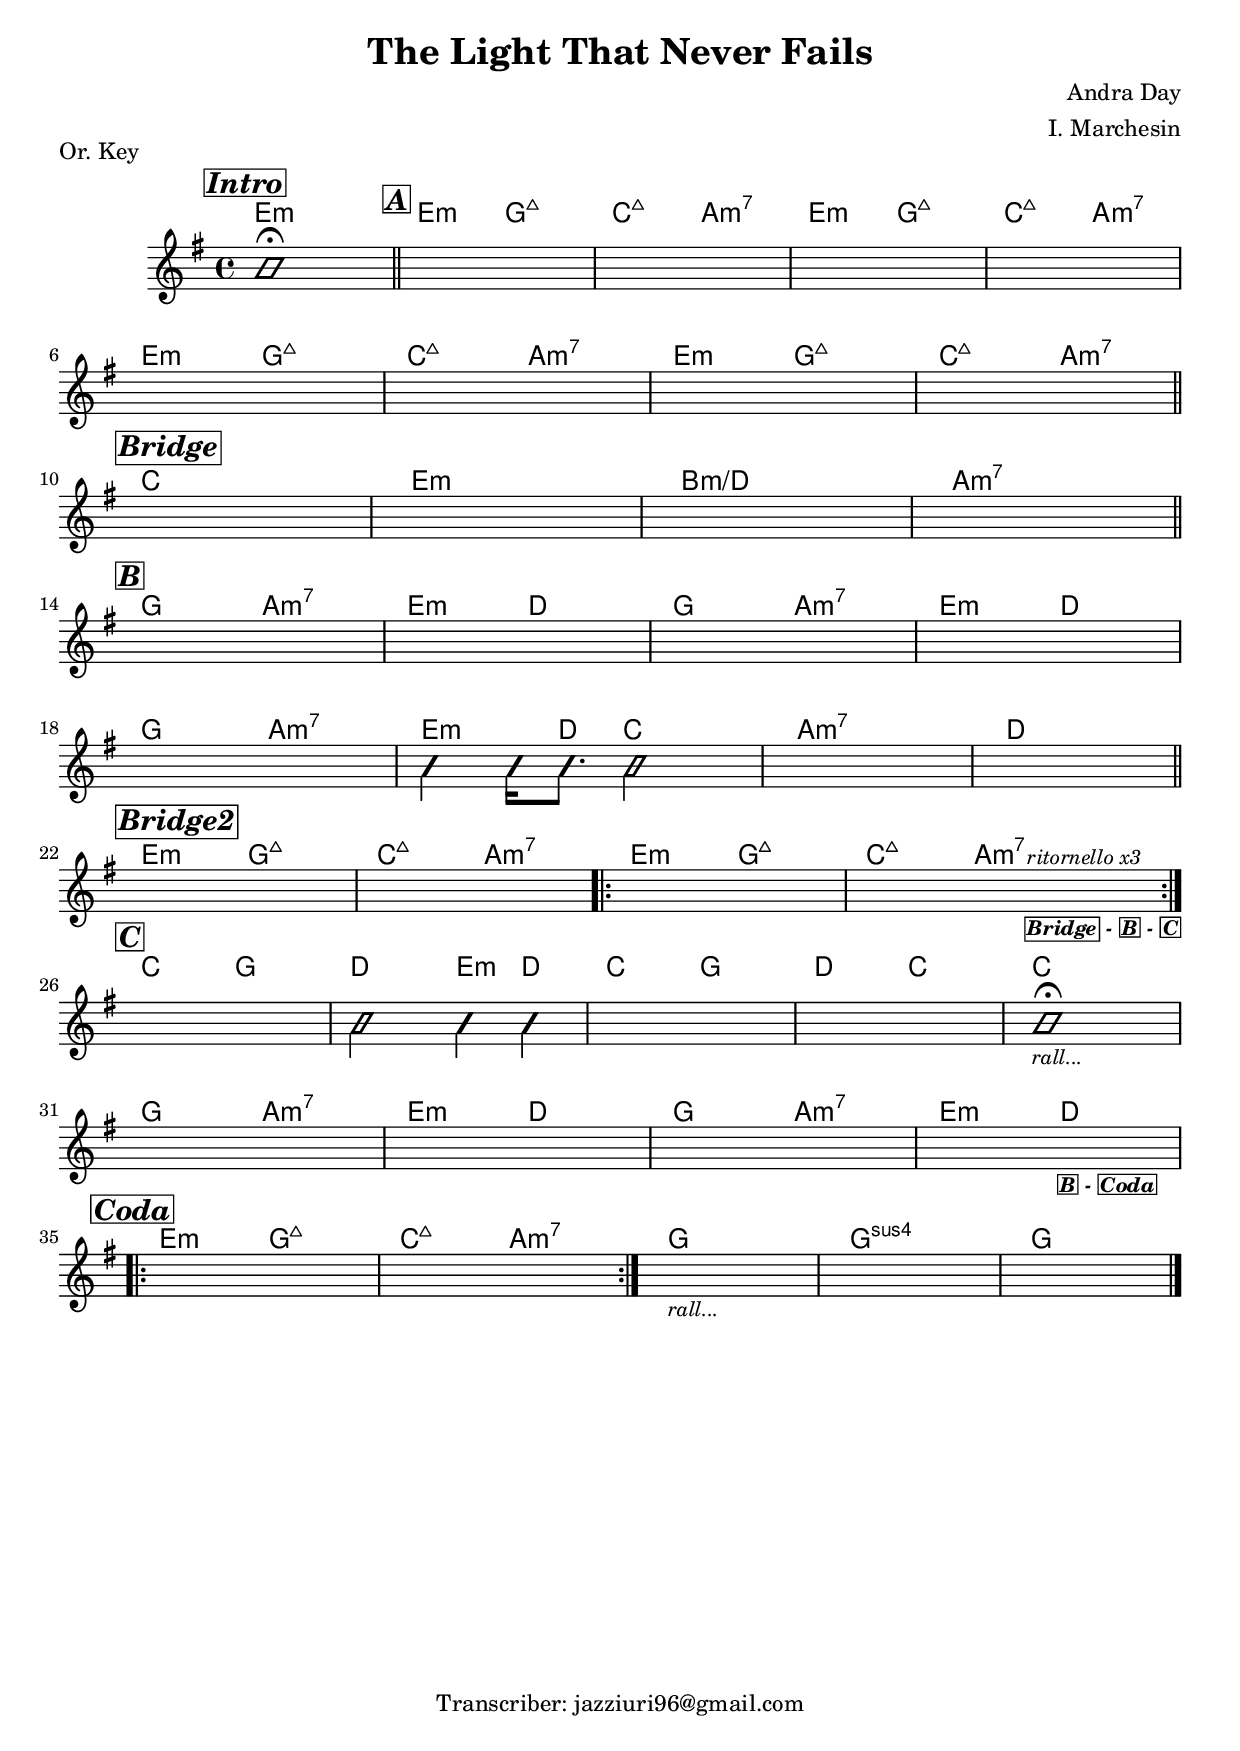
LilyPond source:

\header {
  title = "The Light That Never Fails"
  piece = "Or. Key"
  composer = "Andra Day"
  arranger = "I. Marchesin"
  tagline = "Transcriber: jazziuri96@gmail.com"
}

obbligato =
\transpose c c {
  \relative c' {
    \clef treble
    \key e \minor
    \time 4/4

    \mark \markup {\bold \italic \box "Intro"}
    \improvisationOn b'1\fermata \improvisationOff \bar "||"
    \mark \markup {\bold \italic \box "A"}
    s1*4 \break
    s1*4 \break \bar "||"
    
    \mark \markup {\bold \italic \box "Bridge"}
    s1*4 \break \bar "||"

    \mark \markup {\bold \italic \box "B"}
    s1*4 \break
    s1
    \improvisationOn b4 b16 b8. b2 \improvisationOff
    s1*2 \break \bar "||"

    \mark \markup {\bold \italic \box "Bridge2"}
    s1
    s1
    \repeat volta 2 {
    s1
    s2 s4 s4^\markup {\small \italic "ritornello x3"}_\markup {\bold \small \italic \box "Bridge" \bold \small \italic "-" \bold \small \italic \box "B" \bold \small \italic "-" \bold \small \italic \box "C"} \break
    }

    \mark \markup {\bold \italic \box "C"}
    s1
    \improvisationOn b2 b4 b \improvisationOff
    s1*2
    \improvisationOn b1_\markup {\small \italic "rall..." } \fermata \improvisationOff \break
    s1*3
    s2 s2_\markup {\bold \small \italic \box "B" \bold \small \italic "-" \bold \small \italic \box "Coda"} \break
    
    \mark \markup {\bold \italic \box "Coda"}
    \repeat volta 2 {
    s1*2
    }
    s1_\markup {\small \italic "rall..."}
    s1*2 \break \bar "|."

  }
}

armonie = 
\transpose c c {
  \chordmode {
    
    %Intro
    e1:m

    %A - Em Gmaj7 Cmaj7 Am7
    \once \set chordChanges = ##f e2:m g:maj7
    c:maj7 a:m7
    e2:m g:maj7
    c:maj7 a:m7
    e2:m g:maj7
    c:maj7 a:m7
    e2:m g:maj7
    c:maj7 a:m7

    %Bridge
    c1
    e:m
    b:m/d
    a:m7

    %B
    g2 a:m7
    e:m d
    g a:m7
    e:m d
    g a:m7
    e4:m e16:m d8. c2
    a1:m7
    d

    %Bridge2
    e2:m g:maj7
    c:maj7 a:m7
    e2:m g:maj7
    c:maj7 a:m7

    %C
    c g
    d e4:m d
    c2 g
    d c
    \once \set chordChanges = ##f c1
    g2 a:m7
    e:m d
    g a:m7
    e:m d

    %Coda
    e2:m g:maj7
    c:maj7 a:m7
    g1
    g:sus4
    g

  }
}

\score {
  <<
    \new ChordNames {
    \set chordChanges = ##t
    \armonie
    }
    \new Staff \obbligato
  >>
  \layout {}
}
